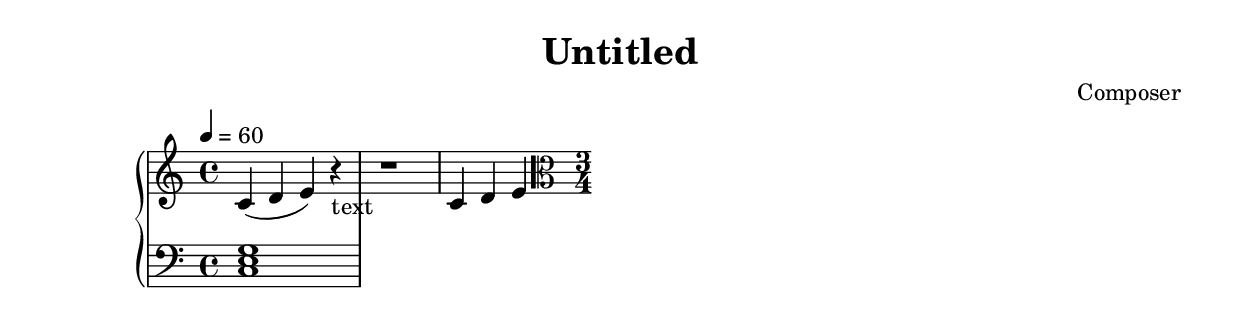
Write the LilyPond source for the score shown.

\version "2.18.2"
\language "english"
% 2019/05/05 w18/7 6:21pm
\header {
  title = "Untitled"
  composer = "Composer"
}

\score {
  \relative c' {
    \new PianoStaff <<
    
      \new Staff {
        \tempo 4= 60
        
        \clef treble
        %\key d \major


        c (d e )  r _"text"
        r1
        c4 d e
        \time 3/4
        \clef alto
      }
    
      \new Staff {
        \clef bass
        <c, e g>1
      }
      

    >>  
  }
    

  \layout {}
  \midi {}
}